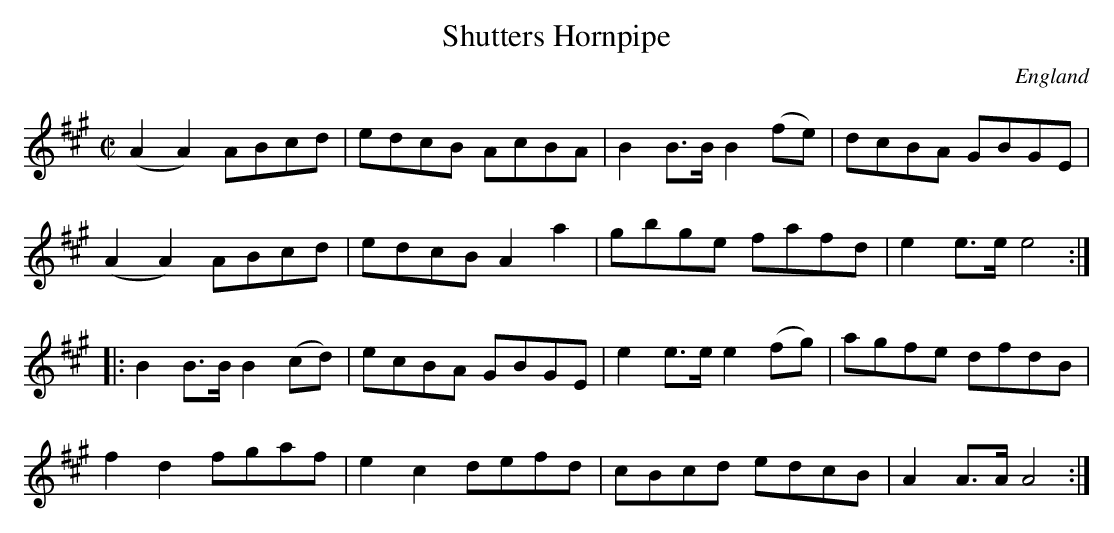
X:1
T:Shutters Hornpipe
L:1/8
M:C|
O:England
K:A major
(A2A2) ABcd | edcB AcBA | B2B>B B2(fe) |dcBA GBGE |
(A2A2) ABcd | edcB A2a2 | gbge fafd | e2e>e e4::
B2B>B B2(cd) | ecBA GBGE | e2e>e e2(fg) |agfe dfdB|
f2d2 fgaf | e2c2 defd | cBcd edcB | A2A>A A4:|
